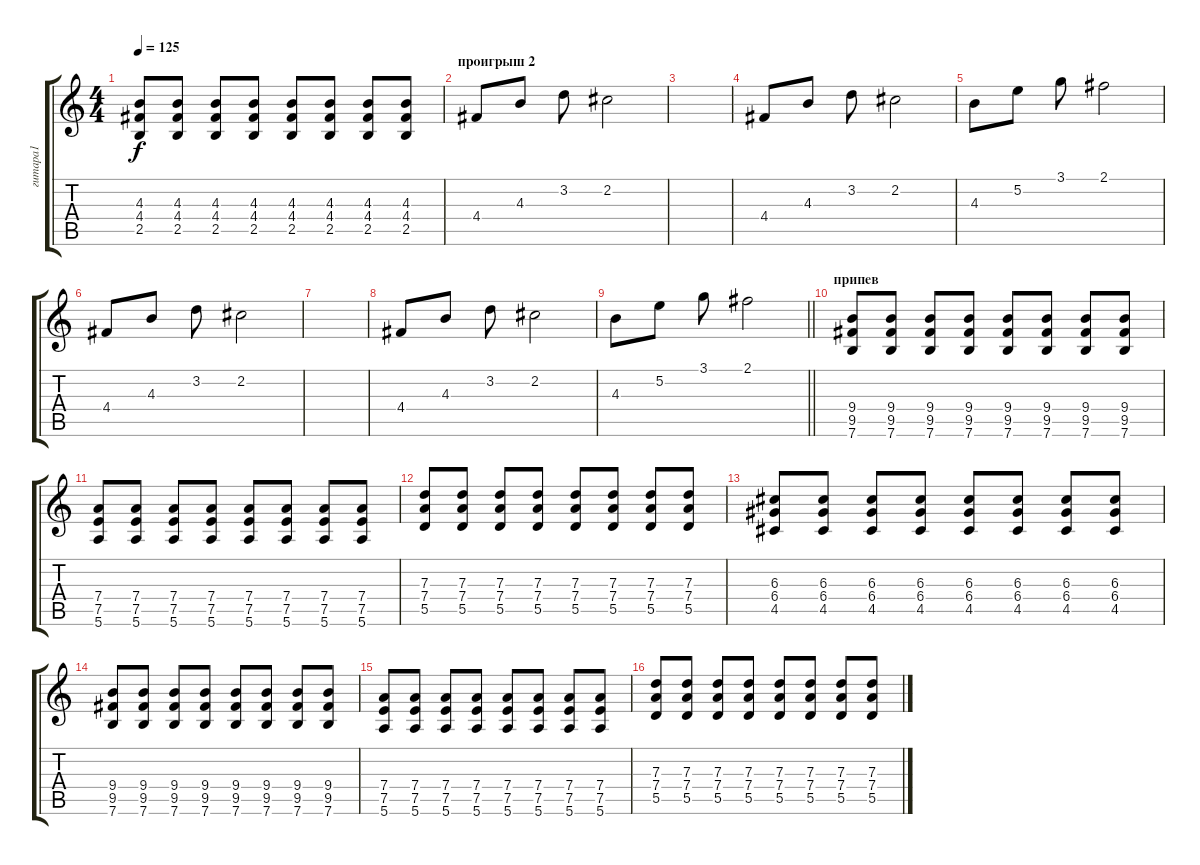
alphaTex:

\track ("гитара1" "гитара1") {instrument distortionguitar}
\staff {score tabs}
\tuning (E4 B3 G3 D3 A2 E2) {hide}
\ts (4 4)
\tempo 125
\clef g2
\ks c
(4.3 4.4 2.5).8{dy f} (4.3 4.4 2.5).8 (4.3 4.4 2.5).8 (4.3 4.4 2.5).8 (4.3 4.4 2.5).8 (4.3 4.4 2.5).8 (4.3 4.4 2.5).8 (4.3 4.4 2.5).8 |
\section ("" "проигрыш 2")
4.4.8 4.3.8 3.2.8 2.2.2 |
|
4.4.8 4.3.8 3.2.8 2.2.2 |
4.3.8 5.2.8 3.1.8 2.1.2 |
4.4.8 4.3.8 3.2.8 2.2.2 |
|
4.4.8 4.3.8 3.2.8 2.2.2 |
\barLineRight lightlight
4.3.8 5.2.8 3.1.8 2.1.2 |
\section ("" "припев")
(9.4 9.5 7.6).8 (9.4 9.5 7.6).8 (9.4 9.5 7.6).8 (9.4 9.5 7.6).8 (9.4 9.5 7.6).8 (9.4 9.5 7.6).8 (9.4 9.5 7.6).8 (9.4 9.5 7.6).8 |
(7.4 7.5 5.6).8 (7.4 7.5 5.6).8 (7.4 7.5 5.6).8 (7.4 7.5 5.6).8 (7.4 7.5 5.6).8 (7.4 7.5 5.6).8 (7.4 7.5 5.6).8 (7.4 7.5 5.6).8 |
(7.3 7.4 5.5).8 (7.3 7.4 5.5).8 (7.3 7.4 5.5).8 (7.3 7.4 5.5).8 (7.3 7.4 5.5).8 (7.3 7.4 5.5).8 (7.3 7.4 5.5).8 (7.3 7.4 5.5).8 |
(6.3 6.4 4.5).8 (6.3 6.4 4.5).8 (6.3 6.4 4.5).8 (6.3 6.4 4.5).8 (6.3 6.4 4.5).8 (6.3 6.4 4.5).8 (6.3 6.4 4.5).8 (6.3 6.4 4.5).8 |
(9.4 9.5 7.6).8 (9.4 9.5 7.6).8 (9.4 9.5 7.6).8 (9.4 9.5 7.6).8 (9.4 9.5 7.6).8 (9.4 9.5 7.6).8 (9.4 9.5 7.6).8 (9.4 9.5 7.6).8 |
(7.4 7.5 5.6).8 (7.4 7.5 5.6).8 (7.4 7.5 5.6).8 (7.4 7.5 5.6).8 (7.4 7.5 5.6).8 (7.4 7.5 5.6).8 (7.4 7.5 5.6).8 (7.4 7.5 5.6).8 |
(7.3 7.4 5.5).8 (7.3 7.4 5.5).8 (7.3 7.4 5.5).8 (7.3 7.4 5.5).8 (7.3 7.4 5.5).8 (7.3 7.4 5.5).8 (7.3 7.4 5.5).8 (7.3 7.4 5.5).8
